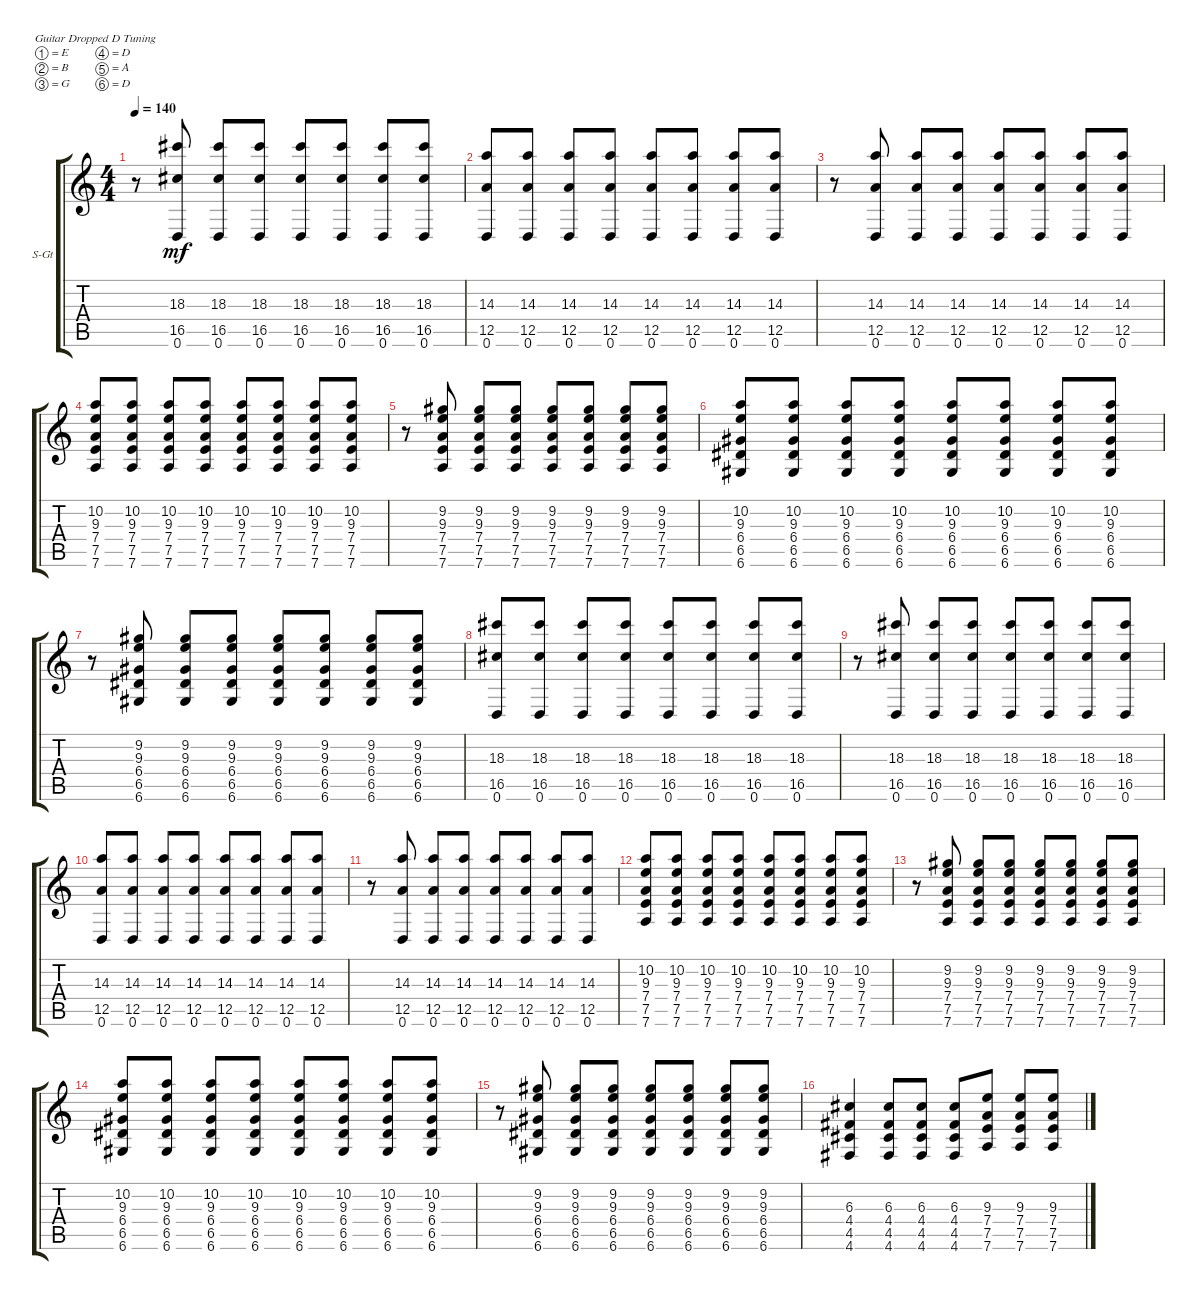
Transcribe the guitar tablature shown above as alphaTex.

\defaultSystemsLayout 4
\bracketExtendMode groupsimilarinstruments
\firstSystemTrackNameOrientation horizontal
\otherSystemsTrackNameOrientation horizontal
\track ("Steel Guitar" "S-Gt") {instrument acousticguitarsteel}
\staff {score tabs}
\tuning (E4 B3 G3 D3 A2 D2)
\ts (4 4)
\tempo 140
\clef g2
\ks c
r.8{dy mf} (16.5 18.3 0.6).8 (16.5 18.3 0.6).8 (16.5 18.3 0.6).8 (16.5 18.3 0.6).8 (16.5 18.3 0.6).8 (16.5 18.3 0.6).8 (16.5 18.3 0.6).8 |
(12.5 14.3 0.6).8 (12.5 14.3 0.6).8 (12.5 14.3 0.6).8 (12.5 14.3 0.6).8 (12.5 14.3 0.6).8 (12.5 14.3 0.6).8 (12.5 14.3 0.6).8 (12.5 14.3 0.6).8 |
r.8 (12.5 14.3 0.6).8 (12.5 14.3 0.6).8 (12.5 14.3 0.6).8 (12.5 14.3 0.6).8 (12.5 14.3 0.6).8 (12.5 14.3 0.6).8 (12.5 14.3 0.6).8 |
(7.6 7.5 7.4 9.3 10.2).8 (7.6 7.5 7.4 9.3 10.2).8 (7.6 7.5 7.4 9.3 10.2).8 (7.6 7.5 7.4 9.3 10.2).8 (7.6 7.5 7.4 9.3 10.2).8 (7.6 7.5 7.4 9.3 10.2).8 (7.6 7.5 7.4 9.3 10.2).8 (7.6 7.5 7.4 9.3 10.2).8 |
r.8 (7.6 7.5 7.4 9.3 9.2).8 (7.6 7.5 7.4 9.3 9.2).8 (7.6 7.5 7.4 9.3 9.2).8 (7.6 7.5 7.4 9.3 9.2).8 (7.6 7.5 7.4 9.3 9.2).8 (7.6 7.5 7.4 9.3 9.2).8 (7.6 7.5 7.4 9.3 9.2).8 |
(6.6 6.5 6.4 9.3 10.2).8 (6.6 6.5 6.4 9.3 10.2).8 (6.6 6.5 6.4 9.3 10.2).8 (6.6 6.5 6.4 9.3 10.2).8 (6.6 6.5 6.4 9.3 10.2).8 (6.6 6.5 6.4 9.3 10.2).8 (6.6 6.5 6.4 9.3 10.2).8 (6.6 6.5 6.4 9.3 10.2).8 |
r.8 (6.6 6.5 6.4 9.3 9.2).8 (6.6 6.5 6.4 9.3 9.2).8 (6.6 6.5 6.4 9.3 9.2).8 (6.6 6.5 6.4 9.3 9.2).8 (6.6 6.5 6.4 9.3 9.2).8 (6.6 6.5 6.4 9.3 9.2).8 (6.6 6.5 6.4 9.3 9.2).8 |
(16.5 18.3 0.6).8 (16.5 18.3 0.6).8 (16.5 18.3 0.6).8 (16.5 18.3 0.6).8 (16.5 18.3 0.6).8 (16.5 18.3 0.6).8 (16.5 18.3 0.6).8 (16.5 18.3 0.6).8 |
r.8 (16.5 18.3 0.6).8 (16.5 18.3 0.6).8 (16.5 18.3 0.6).8 (16.5 18.3 0.6).8 (16.5 18.3 0.6).8 (16.5 18.3 0.6).8 (16.5 18.3 0.6).8 |
(12.5 14.3 0.6).8 (12.5 14.3 0.6).8 (12.5 14.3 0.6).8 (12.5 14.3 0.6).8 (12.5 14.3 0.6).8 (12.5 14.3 0.6).8 (12.5 14.3 0.6).8 (12.5 14.3 0.6).8 |
r.8 (12.5 14.3 0.6).8 (12.5 14.3 0.6).8 (12.5 14.3 0.6).8 (12.5 14.3 0.6).8 (12.5 14.3 0.6).8 (12.5 14.3 0.6).8 (12.5 14.3 0.6).8 |
(7.6 7.5 7.4 9.3 10.2).8 (7.6 7.5 7.4 9.3 10.2).8 (7.6 7.5 7.4 9.3 10.2).8 (7.6 7.5 7.4 9.3 10.2).8 (7.6 7.5 7.4 9.3 10.2).8 (7.6 7.5 7.4 9.3 10.2).8 (7.6 7.5 7.4 9.3 10.2).8 (7.6 7.5 7.4 9.3 10.2).8 |
r.8 (7.6 7.5 7.4 9.3 9.2).8 (7.6 7.5 7.4 9.3 9.2).8 (7.6 7.5 7.4 9.3 9.2).8 (7.6 7.5 7.4 9.3 9.2).8 (7.6 7.5 7.4 9.3 9.2).8 (7.6 7.5 7.4 9.3 9.2).8 (7.6 7.5 7.4 9.3 9.2).8 |
(6.6 6.5 6.4 9.3 10.2).8 (6.6 6.5 6.4 9.3 10.2).8 (6.6 6.5 6.4 9.3 10.2).8 (6.6 6.5 6.4 9.3 10.2).8 (6.6 6.5 6.4 9.3 10.2).8 (6.6 6.5 6.4 9.3 10.2).8 (6.6 6.5 6.4 9.3 10.2).8 (6.6 6.5 6.4 9.3 10.2).8 |
r.8 (6.6 6.5 6.4 9.3 9.2).8 (6.6 6.5 6.4 9.3 9.2).8 (6.6 6.5 6.4 9.3 9.2).8 (6.6 6.5 6.4 9.3 9.2).8 (6.6 6.5 6.4 9.3 9.2).8 (6.6 6.5 6.4 9.3 9.2).8 (6.6 6.5 6.4 9.3 9.2).8 |
(4.6 4.5 4.4 6.3).4 (4.6 4.5 4.4 6.3).8 (4.6 4.5 4.4 6.3).8 (4.6 4.5 4.4 6.3).8 (7.6 7.5 7.4 9.3).8 (7.6 7.5 7.4 9.3).8 (7.6 7.5 7.4 9.3).8
